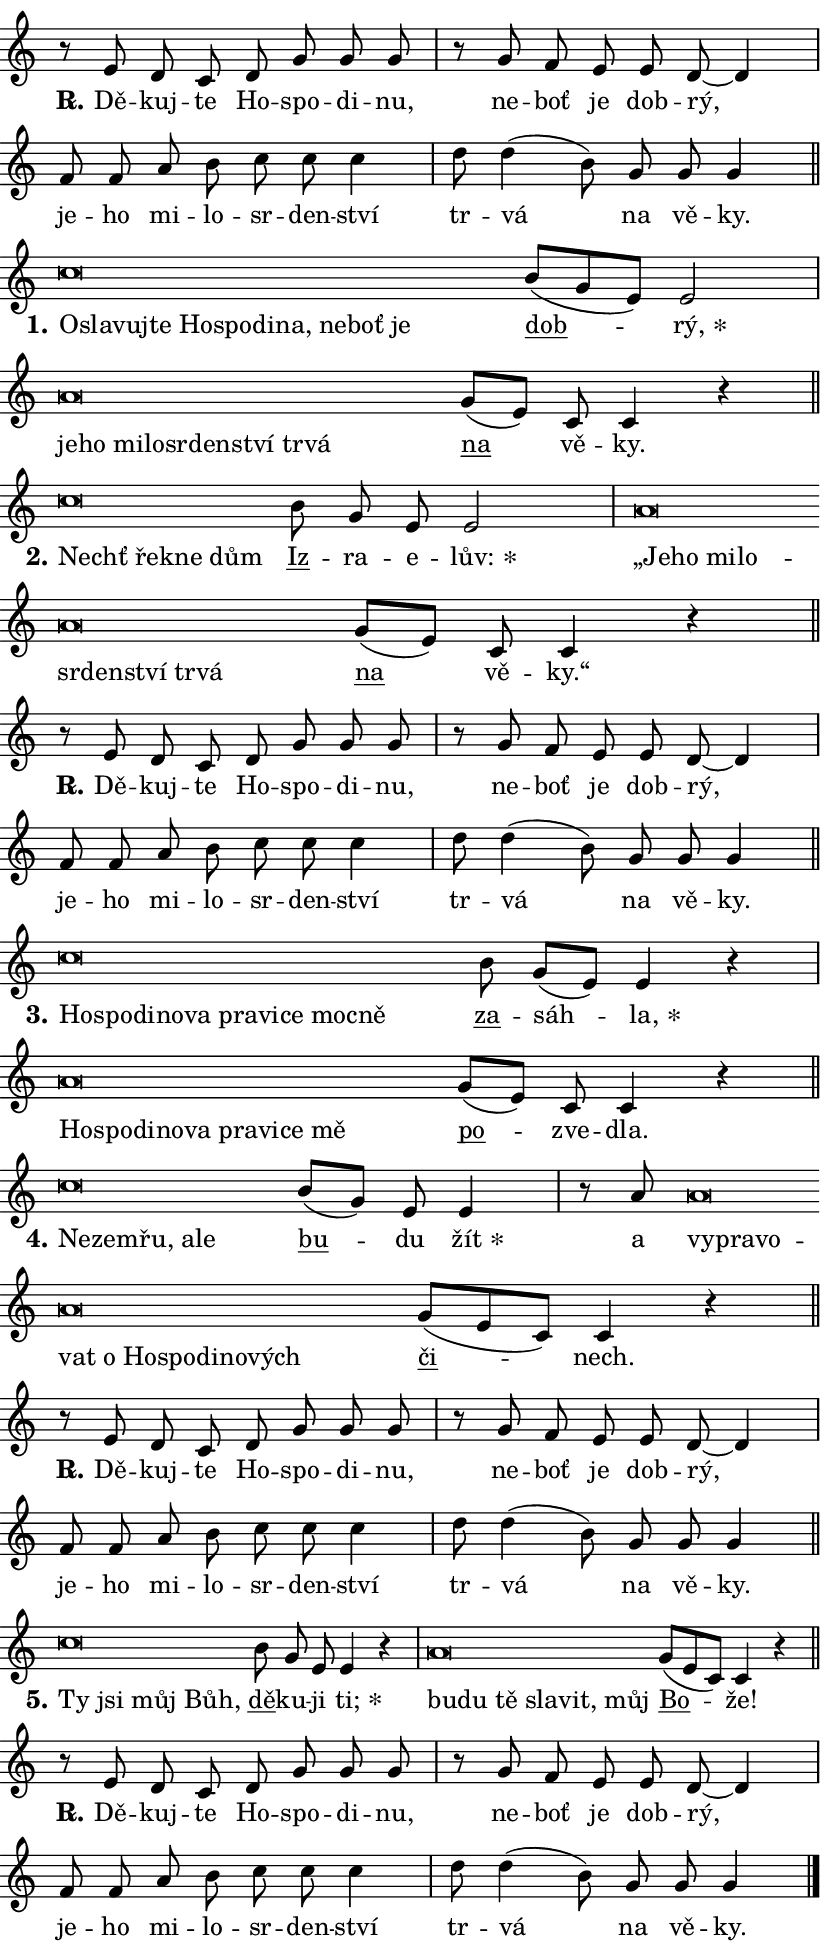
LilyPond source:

\version "2.24.0"
\header { tagline = "" }
\paper {
  indent = 0\cm
  top-margin = 0\cm
  right-margin = 0.13\cm % to fit lyric hyphens
  bottom-margin = 0\cm
  left-margin = 0\cm
  paper-width = 14\cm
  page-breaking = #ly:one-page-breaking
  system-system-spacing.basic-distance = #11
  score-system-spacing.basic-distance = #11
  ragged-last = ##f
}


%% Author: Thomas Morley
%% https://lists.gnu.org/archive/html/lilypond-user/2020-05/msg00002.html
#(define (line-position grob)
"Returns position of @var[grob} in current system:
   @code{'start}, if at first time-step
   @code{'end}, if at last time-step
   @code{'middle} otherwise
"
  (let* ((col (ly:item-get-column grob))
         (ln (ly:grob-object col 'left-neighbor))
         (rn (ly:grob-object col 'right-neighbor))
         (col-to-check-left (if (ly:grob? ln) ln col))
         (col-to-check-right (if (ly:grob? rn) rn col))
         (break-dir-left
           (and
             (ly:grob-property col-to-check-left 'non-musical #f)
             (ly:item-break-dir col-to-check-left)))
         (break-dir-right
           (and
             (ly:grob-property col-to-check-right 'non-musical #f)
             (ly:item-break-dir col-to-check-right))))
        (cond ((eqv? 1 break-dir-left) 'start)
              ((eqv? -1 break-dir-right) 'end)
              (else 'middle))))

#(define (tranparent-at-line-position vctor)
  (lambda (grob)
  "Relying on @code{line-position} select the relevant enry from @var{vctor}.
Used to determine transparency,"
    (case (line-position grob)
      ((end) (not (vector-ref vctor 0)))
      ((middle) (not (vector-ref vctor 1)))
      ((start) (not (vector-ref vctor 2))))))

noteHeadBreakVisibility =
#(define-music-function (break-visibility)(vector?)
"Makes @code{NoteHead}s transparent relying on @var{break-visibility}"
#{
  \override NoteHead.transparent =
    #(tranparent-at-line-position break-visibility)
#})

#(define delete-ledgers-for-transparent-note-heads
  (lambda (grob)
    "Reads whether a @code{NoteHead} is transparent.
If so this @code{NoteHead} is removed from @code{'note-heads} from
@var{grob}, which is supposed to be @code{LedgerLineSpanner}.
As a result ledgers are not printed for this @code{NoteHead}"
    (let* ((nhds-array (ly:grob-object grob 'note-heads))
           (nhds-list
             (if (ly:grob-array? nhds-array)
                 (ly:grob-array->list nhds-array)
                 '()))
           ;; Relies on the transparent-property being done before
           ;; Staff.LedgerLineSpanner.after-line-breaking is executed.
           ;; This is fragile ...
           (to-keep
             (remove
               (lambda (nhd)
                 (ly:grob-property nhd 'transparent #f))
               nhds-list)))
      ;; TODO find a better method to iterate over grob-arrays, similiar
      ;; to filter/remove etc for lists
      ;; For now rebuilt from scratch
      (set! (ly:grob-object grob 'note-heads)  '())
      (for-each
        (lambda (nhd)
          (ly:pointer-group-interface::add-grob grob 'note-heads nhd))
        to-keep))))

squashNotes = {
  \override NoteHead.X-extent = #'(-0.2 . 0.2)
  \override NoteHead.Y-extent = #'(-0.75 . 0)
  \override NoteHead.stencil =
    #(lambda (grob)
       (let ((pos (ly:grob-property grob 'staff-position)))
         (begin
           (if (< pos -7) (display "ERROR: Lower brevis then expected\n") (display ""))
           (if (<= pos -6) ly:text-interface::print ly:note-head::print))))
}
unSquashNotes = {
  \revert NoteHead.X-extent
  \revert NoteHead.Y-extent
  \revert NoteHead.stencil
}

hideNotes = \noteHeadBreakVisibility #begin-of-line-visible
unHideNotes = \noteHeadBreakVisibility #all-visible

% work-around for resetting accidentals
% https://lilypond.org/doc/v2.23/Documentation/notation/displaying-rhythms#unmetered-music
cadenzaMeasure = {
  \cadenzaOff
  \partial 1024 s1024
  \cadenzaOn
}

#(define-markup-command (accent layout props text) (markup?)
  "Underline accented syllable"
  (interpret-markup layout props
    #{\markup \override #'(offset . 4.3) \underline { #text }#}))

responsum = \markup \concat {
  "R" \hspace #-1.05 \path #0.1 #'((moveto 0 0.07) (lineto 0.9 0.8)) \hspace #0.05 "."
}

spaceSize = #0.6828661417322834 % exact space size for TeX Gyre Schola

\layout {
  \context {
    \Staff
    \remove "Time_signature_engraver"
    \override LedgerLineSpanner.after-line-breaking = #delete-ledgers-for-transparent-note-heads
  }
  \context {
    \Lyrics {
      \override LyricSpace.minimum-distance = \spaceSize
      \override LyricText.font-name = #"TeX Gyre Schola"
      \override LyricText.font-size = 1
      \override StanzaNumber.font-name = #"TeX Gyre Schola Bold"
      \override StanzaNumber.font-size = 1
    }
  }
  \context {
    \Score 
    \override NoteHead.text =
      #(lambda (grob) 
        (let ((pos (ly:grob-property grob 'staff-position)))
          #{\markup {
            \combine
              \halign #-0.55 \raise #(if (= pos -6) 0 0.5) \override #'(thickness . 2) \draw-line #'(3.2 . 0)
              \musicglyph "noteheads.sM1"
          }#}))
  }
}

% magnetic-lyrics.ily
%
%   written by
%     Jean Abou Samra <jean@abou-samra.fr>
%     Werner Lemberg <wl@gnu.org>
%
%   adapted by
%     Jiri Hon <jiri.hon@gmail.com>
%
% Version 2022-Apr-15

% https://www.mail-archive.com/lilypond-user@gnu.org/msg149350.html

#(define (Left_hyphen_pointer_engraver context)
   "Collect syllable-hyphen-syllable occurrences in lyrics and store
them in properties.  This engraver only looks to the left.  For
example, if the lyrics input is @code{foo -- bar}, it does the
following.

@itemize @bullet
@item
Set the @code{text} property of the @code{LyricHyphen} grob between
@q{foo} and @q{bar} to @code{foo}.

@item
Set the @code{left-hyphen} property of the @code{LyricText} grob with
text @q{foo} to the @code{LyricHyphen} grob between @q{foo} and
@q{bar}.
@end itemize

Use this auxiliary engraver in combination with the
@code{lyric-@/text::@/apply-@/magnetic-@/offset!} hook."
   (let ((hyphen #f)
         (text #f))
     (make-engraver
      (acknowledgers
       ((lyric-syllable-interface engraver grob source-engraver)
        (set! text grob)))
      (end-acknowledgers
       ((lyric-hyphen-interface engraver grob source-engraver)
        ;(when (not (grob::has-interface grob 'lyric-space-interface))
          (set! hyphen grob)));)
      ((stop-translation-timestep engraver)
       (when (and text hyphen)
         (ly:grob-set-object! text 'left-hyphen hyphen))
       (set! text #f)
       (set! hyphen #f)))))

#(define (lyric-text::apply-magnetic-offset! grob)
   "If the space between two syllables is less than the value in
property @code{LyricText@/.details@/.squash-threshold}, move the right
syllable to the left so that it gets concatenated with the left
syllable.

Use this function as a hook for
@code{LyricText@/.after-@/line-@/breaking} if the
@code{Left_@/hyphen_@/pointer_@/engraver} is active."
   (let ((hyphen (ly:grob-object grob 'left-hyphen #f)))
     (when hyphen
       (let ((left-text (ly:spanner-bound hyphen LEFT)))
         (when (grob::has-interface left-text 'lyric-syllable-interface)
           (let* ((common (ly:grob-common-refpoint grob left-text X))
                  (this-x-ext (ly:grob-extent grob common X))
                  (left-x-ext
                   (begin
                     ;; Trigger magnetism for left-text.
                     (ly:grob-property left-text 'after-line-breaking)
                     (ly:grob-extent left-text common X)))
                  ;; `delta` is the gap width between two syllables.
                  (delta (- (interval-start this-x-ext)
                            (interval-end left-x-ext)))
                  (details (ly:grob-property grob 'details))
                  (threshold (assoc-get 'squash-threshold details 0.2)))
             (when (< delta threshold)
               (let* (;; We have to manipulate the input text so that
                      ;; ligatures crossing syllable boundaries are not
                      ;; disabled.  For languages based on the Latin
                      ;; script this is essentially a beautification.
                      ;; However, for non-Western scripts it can be a
                      ;; necessity.
                      (lt (ly:grob-property left-text 'text))
                      (rt (ly:grob-property grob 'text))
                      (is-space (grob::has-interface hyphen 'lyric-space-interface))
                      (space (if is-space " " ""))
                      (extra-delta (if is-space spaceSize 0))
                      ;; Append new syllable.
                      (ltrt-space (if (and (string? lt) (string? rt))
                                (string-append lt space rt)
                                (make-concat-markup (list lt space rt))))
                      ;; Right-align `ltrt` to the right side.
                      (ltrt-space-markup (grob-interpret-markup
                               grob
                               (make-translate-markup
                                (cons (interval-length this-x-ext) 0)
                                (make-right-align-markup ltrt-space)))))
                 (begin
                   ;; Don't print `left-text`.
                   (ly:grob-set-property! left-text 'stencil #f)
                   ;; Set text and stencil (which holds all collected
                   ;; syllables so far) and shift it to the left.
                   (ly:grob-set-property! grob 'text ltrt-space)
                   (ly:grob-set-property! grob 'stencil ltrt-space-markup)
                   (ly:grob-translate-axis! grob (- (- delta extra-delta)) X))))))))))


#(define (lyric-hyphen::displace-bounds-first grob)
   ;; Make very sure this callback isn't triggered too early.
   (let ((left (ly:spanner-bound grob LEFT))
         (right (ly:spanner-bound grob RIGHT)))
     (ly:grob-property left 'after-line-breaking)
     (ly:grob-property right 'after-line-breaking)
     (ly:lyric-hyphen::print grob)))

squashThreshold = #0.4

\layout {
  \context {
    \Lyrics
    \consists #Left_hyphen_pointer_engraver
    \override LyricText.after-line-breaking =
      #lyric-text::apply-magnetic-offset!
    \override LyricHyphen.stencil = #lyric-hyphen::displace-bounds-first
    \override LyricText.details.squash-threshold = \squashThreshold
    \override LyricHyphen.minimum-distance = 0
    \override LyricHyphen.minimum-length = \squashThreshold
  }
}

squashText = \override LyricText.details.squash-threshold = 9999
unSquashText = \override LyricText.details.squash-threshold = \squashThreshold

leftText = \override LyricText.self-alignment-X = #LEFT
unLeftText = \revert LyricText.self-alignment-X

starOffset = #(lambda (grob) 
                (let ((x_offset (ly:self-alignment-interface::aligned-on-x-parent grob)))
                  (if (= x_offset 0) 0 (+ x_offset 1.2))))

star = #(define-music-function (syllable)(string?)
"Append star separator at the end of a syllable"
#{
  \once \override LyricText.X-offset = #starOffset
  \lyricmode { \markup {
    #syllable
    \override #'((font-name . "TeX Gyre Schola Bold")) \hspace #0.2 \lower #0.65 \larger "*"
  } }
#})

starAccent = #(define-music-function (syllable)(string?)
"Append star separator at the end of a syllable and make accent"
#{
  \once \override LyricText.X-offset = #starOffset
  \lyricmode { \markup {
    \accent #syllable
    \override #'((font-name . "TeX Gyre Schola Bold")) \hspace #0.2 \lower #0.65 \larger "*"
  } }
#})

breath = #(define-music-function (syllable)(string?)
"Append breathing indicator at the end of a syllable"
#{
  \lyricmode { \markup { #syllable "+" } }
#})

optionalBreath = #(define-music-function (syllable)(string?)
"Append optional breathing indicator at the end of a syllable"
#{
  \lyricmode { \markup { #syllable "(+)" } }
#})


\score {
    <<
        \new Voice = "melody" { \cadenzaOn \key c \major \relative { r8 e' d c d g g g \cadenzaMeasure \bar "|" r g f e e d~ d4 \cadenzaMeasure \bar "|" f8 f a b c c c4 \cadenzaMeasure \bar "|" d8 d4( b8)] g g g4 \cadenzaMeasure \bar "||" \break } }
        \new Lyrics \lyricsto "melody" { \lyricmode { \set stanza = \responsum
Dě -- kuj -- te Ho -- spo -- di -- nu, ne -- boť je dob -- rý, je -- ho mi -- lo -- sr -- den -- ství tr -- vá na vě -- ky. } }
    >>
    \layout {}
}

\score {
    <<
        \new Voice = "melody" { \cadenzaOn \key c \major \relative { \squashNotes c''\breve*1/16 \hideNotes \breve*1/16 \bar "" \breve*1/16 \bar "" \breve*1/16 \bar "" \breve*1/16 \bar "" \breve*1/16 \bar "" \breve*1/16 \bar "" \breve*1/16 \bar "" \breve*1/16 \bar "" \breve*1/16 \breve*1/16 \bar "" \unHideNotes \unSquashNotes \bar "" b8[( g e)] e2 \cadenzaMeasure \bar "|" \squashNotes a\breve*1/16 \hideNotes \breve*1/16 \bar "" \breve*1/16 \bar "" \breve*1/16 \bar "" \breve*1/16 \bar "" \breve*1/16 \bar "" \breve*1/16 \bar "" \breve*1/16 \breve*1/16 \bar "" \unHideNotes \unSquashNotes \bar "" g8[( e)] c c4 r \cadenzaMeasure \bar "||" \break } }
        \new Lyrics \lyricsto "melody" { \lyricmode { \set stanza = "1."
\leftText O -- \squashText sla -- vuj -- te Ho -- spo -- di -- na, ne -- boť je \unLeftText \unSquashText \markup \accent dob -- \star rý, \leftText je -- \squashText ho mi -- lo -- sr -- den -- ství tr -- vá \unLeftText \unSquashText \markup \accent na vě -- ky. } }
    >>
    \layout {}
}

\score {
    <<
        \new Voice = "melody" { \cadenzaOn \key c \major \relative { \squashNotes c''\breve*1/16 \hideNotes \breve*1/16 \bar "" \breve*1/16 \breve*1/16 \bar "" \unHideNotes \unSquashNotes \bar "" b8 g e e2 \cadenzaMeasure \bar "|" \squashNotes a\breve*1/16 \hideNotes \breve*1/16 \bar "" \breve*1/16 \bar "" \breve*1/16 \bar "" \breve*1/16 \bar "" \breve*1/16 \bar "" \breve*1/16 \bar "" \breve*1/16 \breve*1/16 \bar "" \unHideNotes \unSquashNotes \bar "" g8[( e)] c c4 r \cadenzaMeasure \bar "||" \break } }
        \new Lyrics \lyricsto "melody" { \lyricmode { \set stanza = "2."
\leftText Nechť \squashText řek -- ne dům \unLeftText \unSquashText \markup \accent Iz -- ra -- e -- \star lův: \leftText „Je -- \squashText ho mi -- lo -- sr -- den -- ství tr -- vá \unLeftText \unSquashText \markup \accent na vě -- ky.“ } }
    >>
    \layout {}
}

\score {
    <<
        \new Voice = "melody" { \cadenzaOn \key c \major \relative { r8 e' d c d g g g \cadenzaMeasure \bar "|" r g f e e d~ d4 \cadenzaMeasure \bar "|" f8 f a b c c c4 \cadenzaMeasure \bar "|" d8 d4( b8)] g g g4 \cadenzaMeasure \bar "||" \break } }
        \new Lyrics \lyricsto "melody" { \lyricmode { \set stanza = \responsum
Dě -- kuj -- te Ho -- spo -- di -- nu, ne -- boť je dob -- rý, je -- ho mi -- lo -- sr -- den -- ství tr -- vá na vě -- ky. } }
    >>
    \layout {}
}

\score {
    <<
        \new Voice = "melody" { \cadenzaOn \key c \major \relative { \squashNotes c''\breve*1/16 \hideNotes \breve*1/16 \bar "" \breve*1/16 \bar "" \breve*1/16 \bar "" \breve*1/16 \bar "" \breve*1/16 \bar "" \breve*1/16 \bar "" \breve*1/16 \bar "" \breve*1/16 \breve*1/16 \bar "" \unHideNotes \unSquashNotes \bar "" b8 g[( e)] e4 r \cadenzaMeasure \bar "|" \squashNotes a\breve*1/16 \hideNotes \breve*1/16 \bar "" \breve*1/16 \bar "" \breve*1/16 \bar "" \breve*1/16 \bar "" \breve*1/16 \bar "" \breve*1/16 \bar "" \breve*1/16 \breve*1/16 \bar "" \unHideNotes \unSquashNotes \bar "" g8[( e)] c c4 r \cadenzaMeasure \bar "||" \break } }
        \new Lyrics \lyricsto "melody" { \lyricmode { \set stanza = "3."
\leftText Ho -- \squashText spo -- di -- no -- va pra -- vi -- ce moc -- ně \unLeftText \unSquashText \markup \accent za -- sáh -- \star la, \leftText Ho -- \squashText spo -- di -- no -- va pra -- vi -- ce mě \unLeftText \unSquashText \markup \accent po -- zve -- dla. } }
    >>
    \layout {}
}

\score {
    <<
        \new Voice = "melody" { \cadenzaOn \key c \major \relative { \squashNotes c''\breve*1/16 \hideNotes \breve*1/16 \bar "" \breve*1/16 \bar "" \breve*1/16 \breve*1/16 \bar "" \unHideNotes \unSquashNotes \bar "" b8[( g)] e e4 \cadenzaMeasure \bar "|" r8 a8 \squashNotes a\breve*1/16 \hideNotes \breve*1/16 \bar "" \breve*1/16 \bar "" \breve*1/16 \bar "" \breve*1/16 \bar "" \breve*1/16 \bar "" \breve*1/16 \bar "" \breve*1/16 \bar "" \breve*1/16 \breve*1/16 \bar "" \unHideNotes \unSquashNotes \bar "" g8[( e c)] c4 r \cadenzaMeasure \bar "||" \break } }
        \new Lyrics \lyricsto "melody" { \lyricmode { \set stanza = "4."
\leftText Ne -- \squashText ze -- mřu, a -- le \unLeftText \unSquashText \markup \accent bu -- du \star žít a \leftText vy -- \squashText pra -- vo -- vat o Ho -- spo -- di -- no -- vých \unLeftText \unSquashText \markup \accent či -- nech. } }
    >>
    \layout {}
}

\score {
    <<
        \new Voice = "melody" { \cadenzaOn \key c \major \relative { r8 e' d c d g g g \cadenzaMeasure \bar "|" r g f e e d~ d4 \cadenzaMeasure \bar "|" f8 f a b c c c4 \cadenzaMeasure \bar "|" d8 d4( b8)] g g g4 \cadenzaMeasure \bar "||" \break } }
        \new Lyrics \lyricsto "melody" { \lyricmode { \set stanza = \responsum
Dě -- kuj -- te Ho -- spo -- di -- nu, ne -- boť je dob -- rý, je -- ho mi -- lo -- sr -- den -- ství tr -- vá na vě -- ky. } }
    >>
    \layout {}
}

\score {
    <<
        \new Voice = "melody" { \cadenzaOn \key c \major \relative { \squashNotes c''\breve*1/16 \hideNotes \breve*1/16 \bar "" \breve*1/16 \breve*1/16 \bar "" \unHideNotes \unSquashNotes \bar "" b8 g e e4 r \cadenzaMeasure \bar "|" \squashNotes a\breve*1/16 \hideNotes \breve*1/16 \bar "" \breve*1/16 \bar "" \breve*1/16 \bar "" \breve*1/16 \breve*1/16 \bar "" \unHideNotes \unSquashNotes \bar "" g8[( e c)] c4 r \cadenzaMeasure \bar "||" \break } }
        \new Lyrics \lyricsto "melody" { \lyricmode { \set stanza = "5."
\leftText Ty \squashText jsi můj Bůh, \unLeftText \unSquashText \markup \accent dě -- ku -- ji \star ti; \leftText bu -- \squashText du tě sla -- vit, můj \unLeftText \unSquashText \markup \accent Bo -- že! } }
    >>
    \layout {}
}

\score {
    <<
        \new Voice = "melody" { \cadenzaOn \key c \major \relative { r8 e' d c d g g g \cadenzaMeasure \bar "|" r g f e e d~ d4 \cadenzaMeasure \bar "|" f8 f a b c c c4 \cadenzaMeasure \bar "|" d8 d4( b8)] g g g4 \cadenzaMeasure \bar "||" \break } \bar "|." }
        \new Lyrics \lyricsto "melody" { \lyricmode { \set stanza = \responsum
Dě -- kuj -- te Ho -- spo -- di -- nu, ne -- boť je dob -- rý, je -- ho mi -- lo -- sr -- den -- ství tr -- vá na vě -- ky. } }
    >>
    \layout {}
}
